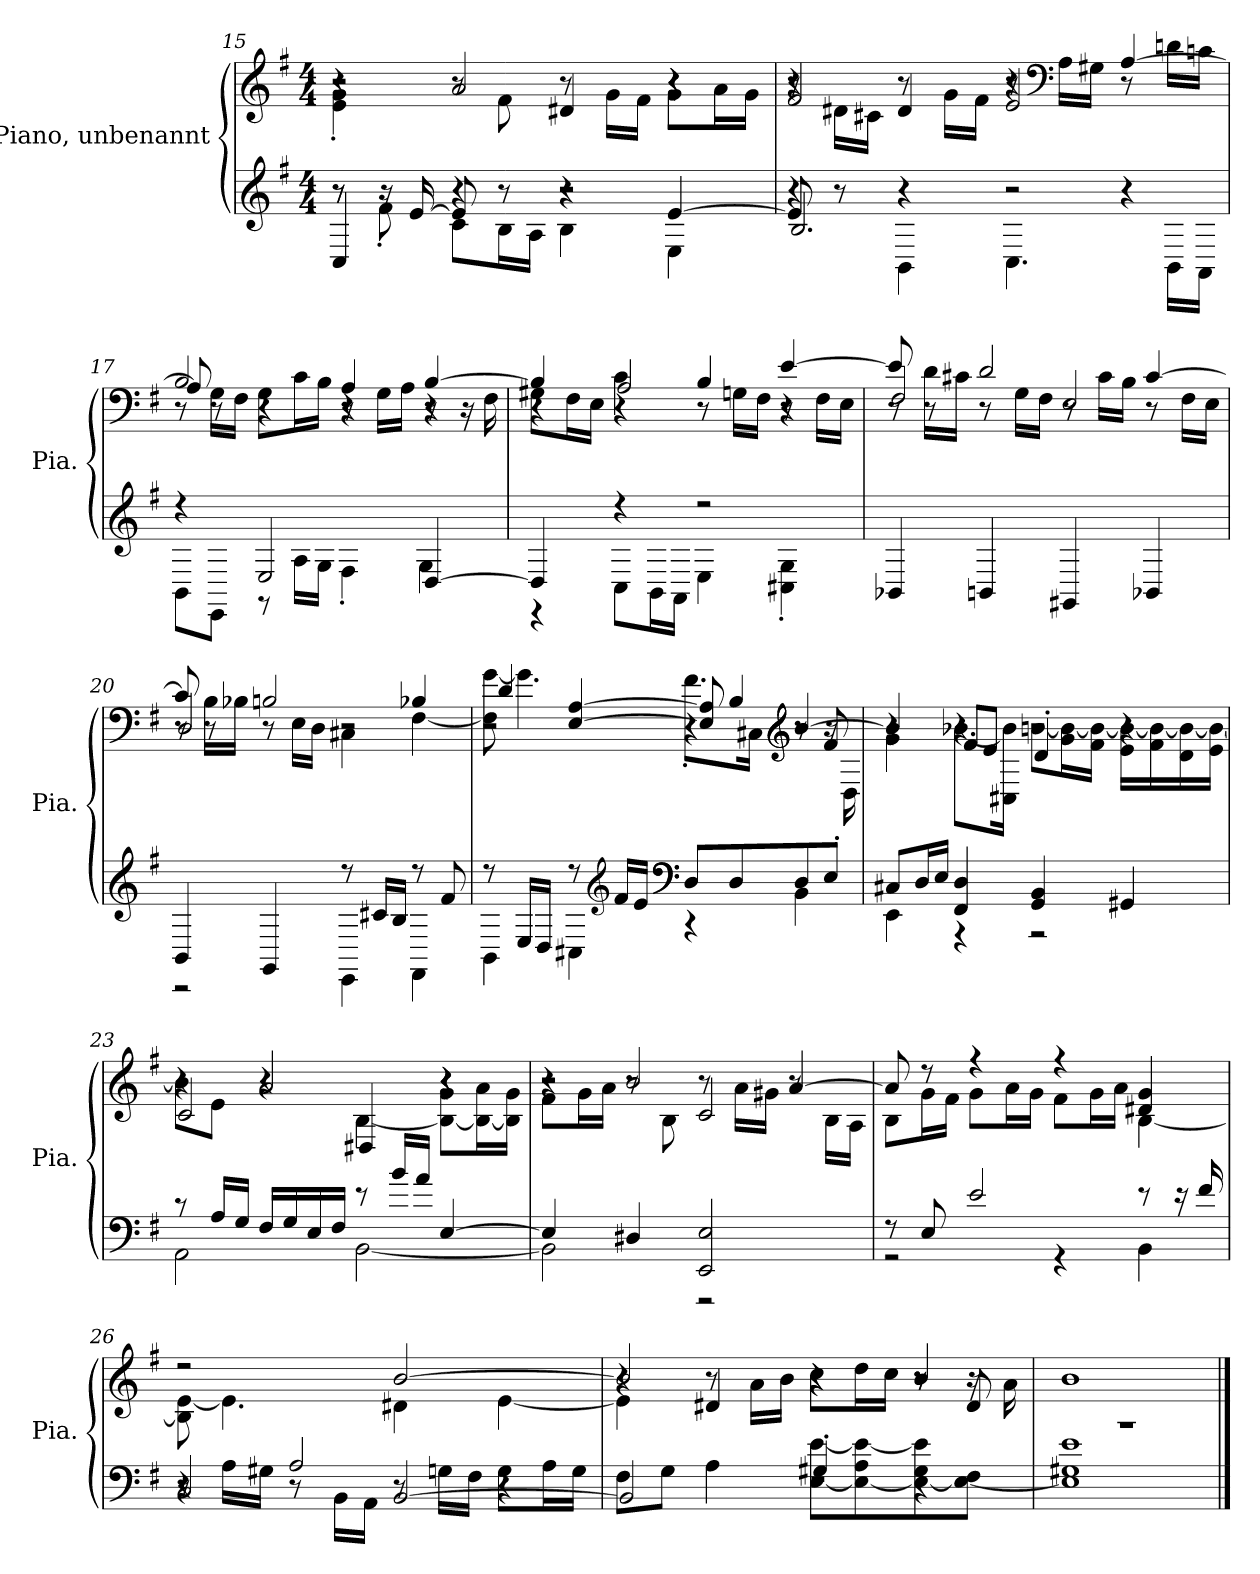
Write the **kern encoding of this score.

**kern	**kern
*part1	*part1
*staff2	*staff1
*I"Piano, unbenannt	*
*I'Pia.	*
!!LO:PB:g=z
*clefG2	*clefG2
*k[f#]	*k[f#]
*M4/4	*M4/4
=15	=15
*^	*^
*	*^	*	*^
8r	8r	4C/	4r	4e\' 4g\'	2r
16r	8f#'\	.	.	.	.
[16e/	.	.	.	.	.
8e/]	8c\L	4r	2a/	8r	.
8r	16B\L	.	.	8f#\	.
.	16A\JJ	.	.	.	.
4r	4B\	2r	.	8r	4d#X/
.	.	.	.	16g\LL	.
.	.	.	.	16f#\JJ	.
[4e/	4E\	.	4r	8g\L	4r
.	.	.	.	16a\L	.
.	.	.	.	16g\JJ	.
=16	=16	=16	=16	=16	=16
8e/]	4r	2.B/	4r	8r	2f#/
8r	.	.	.	16d#X\LL	.
.	.	.	.	16c#X\JJ	.
4r	4BB\	.	4d#/	8r	.
.	.	.	.	16g\LL	.
.	.	.	.	16f#\JJ	.
2r	4.C\	.	2e/	8r	4r
*	*	*	*clefF4	*	*
.	.	.	.	16A\LL	.
.	.	.	.	16G#X\JJ	.
.	.	4r	.	8r	[4A/
.	16BB\LL	.	.	16dn\LL	.
.	16AA\JJ	.	.	16cn\JJ	.
*	*v	*v	*	*	*
=17	=17	=17	=17	=17
4r	8BB\L	2B/	8r	8A/]
.	8EE\J	.	16G\LL	8r
.	.	.	16F#\JJ	.
2E/	8r	.	8G\L	4r
.	16A\LL	.	16c\L	.
.	16G\JJ	.	16B\JJ	.
.	4F#'\	4r	8r	4A/
.	.	.	16G\LL	.
.	.	.	16A\JJ	.
[4D/	4G\	[4B/	8r	4r
.	.	.	16r	.
.	.	.	16F#\	.
!!LO:LB:g=z	!!	!!
=18	=18	=18	=18	=18
4D/]	4r	4B/]	8G#X\L	4r
.	.	.	16F#\L	.
.	.	.	16E\JJ	.
4r	8C\L	4r	4c\	2A/
.	16BB\L	.	.	.
.	16AA\JJ	.	.	.
2r	4E\	4B/	8r	.
.	.	.	16Gn\LL	.
.	.	.	16F#\JJ	.
.	4C#X\' 4G\'	[4e/	8r	4r
.	.	.	16F#\LL	.
.	.	.	16E\JJ	.
*v	*v	*	*	*
=19	=19	=19	=19
4BB-X/	8e/]	8r	2F#/
.	8r	16d\LL	.
.	.	16c#X\JJ	.
4BBn/	2d/	8r	.
.	.	16G\LL	.
.	.	16F#\JJ	.
4GG#X/	.	8r	2E/
.	.	16c#\LL	.
.	.	16B\JJ	.
4BB-X/	[4c#/	8r	.
.	.	16F#\LL	.
.	.	16E\JJ	.
=20	=20	=20	=20
*^	*	*	*
4BB/	2r	8c#/]	8r	2D/
.	.	8r	16B\LL	.
.	.	.	16B-X\JJ	.
4GG/	.	2Bn/	8r	.
.	.	.	16E\LL	.
.	.	.	16D\JJ	.
8r	4EE\	.	4C#X\	2r
16c#X/LL	.	.	.	.
16B/JJ	.	.	.	.
8r	4FF#\	4B-X/	[4F#\	.
8f#/	.	.	.	.
!!LO:LB:g=z	!!	!!
=21	=21	=21	=21	=21
8r	4BB\	2r	8F#\] [8g\	4d/
16E/LL	.	.	4.g\]	.
16D/JJ	.	.	.	.
8r	4C#X\	.	.	[4E/ [4A/
*clefG2	*	*	*	*
16f#/LL	.	.	.	.
16e/JJ	.	.	.	.
*clefF4	*	*	*	*
8D/L	4r	4r	8.f#'\L	8E/] 8A/]
8D/	.	.	.	4B/
.	.	.	16C#X\Jk	.
*	*	*clefG2	*	*
8D/	4BB\	[4b/	8r	.
8E'/J	.	.	16r	8f#/
.	.	.	16D\	.
=22	=22	=22	=22	=22
8C#X/L	4EE\	4b/]	4g\	4r
16D/L	.	.	.	.
16E/JJ	.	.	.	.
4FF#/ 4D/	4r	4r	[8.b-X\L	8f#/L
.	.	.	.	8e/J
.	.	.	16C#X\ 16b-\]Jk	.
4GG/ 4BB/	2r	2r	[8bn\L	4d'/
.	.	.	16g\ 16b\_L	.
.	.	.	16f#\ 16b\_JJ	.
4GG#X/	.	.	16e\ 16b\_LL	4r
.	.	.	16f#\ 16b\_	.
.	.	.	16d\ 16b\_	.
.	.	.	16e\ 16b\_JJ	.
!!LO:LB:g=z	!!	!!
=23	=23	=23	=23	=23
8r	2AA\	4r	8b\L]	2c/
16A/LL	.	.	8e\J	.
16G/JJ	.	.	.	.
16F#/LL	.	2a/	4r	.
16G/	.	.	.	.
16E/	.	.	.	.
16F#/JJ	.	.	.	.
8r	[2BB\	.	[4B\	4D#X/
16b/LL	.	.	.	.
16a/JJ	.	.	.	.
[4E/	.	4r	8B\_ 8g\L	4r
.	.	.	16B\_ 16a\L	.
.	.	.	16B\] 16g\JJ	.
=24	=24	=24	=24	=24
4E/]	2BB\]	4r	8f#\L	2r
.	.	.	16g\L	.
.	.	.	16a\JJ	.
4D#X/	.	2b/	8r	.
.	.	.	8B\	.
2EE/ 2E/	2r	.	8r	2c/
.	.	.	16a\LL	.
.	.	.	16g#X\JJ	.
.	.	[4a/	8r	.
.	.	.	16B\LL	.
.	.	.	16A\JJ	.
*	*	*	*v	*v
=25	=25	=25	=25
8r	2r	8a/]	8B\L
8E/	.	8r	16g\L
.	.	.	16f#\JJ
2e/	.	4r	8g\L
.	.	.	16a\L
.	.	.	16g\JJ
.	4r	4r	8f#\L
.	.	.	16g\L
.	.	.	16a\JJ
8r	4BB\	4d#X/ 4g/	[4B\
16r	.	.	.
16f#/	.	.	.
!!LO:LB:g=z	!!
=26	=26	=26	=26
*	*^	*	*
4r	8r	2C/	2r	8B\] [8e\
.	16A\LL	.	.	4.e\]
.	16G#X\JJ	.	.	.
2A/	8r	.	.	.
.	16BB\LL	.	.	.
.	16AA\JJ	.	.	.
.	8r	[2BB/	[2b/	4d#X\
.	16Gn\LL	.	.	.
.	16F#\JJ	.	.	.
4r	8G\L	.	.	[4e\
.	16A\L	.	.	.
.	16G\JJ	.	.	.
=27	=27	=27	=27	=27
*	*	*	*	*^
1r	8F#\L	2BB/]	2b/]	4e\]	4r
.	8G\J	.	.	.	.
.	4A\	.	.	8r	4d#X/
.	.	.	.	16a\LL	.
.	.	.	.	16b\JJ	.
.	[8E\ [8e\L	4G#X'/	4r	8cc\L	4r
.	8E\_ 8A\ 8e\_	.	.	16dd\L	.
.	.	.	.	16cc\JJ	.
.	8E\_ 8G#\ 8e\]	4r	4b/	8r	8r
.	8E\_ 8F#\J	.	.	16r	8d#/
.	.	.	.	16a\	.
*	*v	*v	*	*	*
*	*	*v	*v	*v
=28	=28	=28
1r	1E] 1G#X 1e	1b
*v	*v	*
==	==
*-	*-
